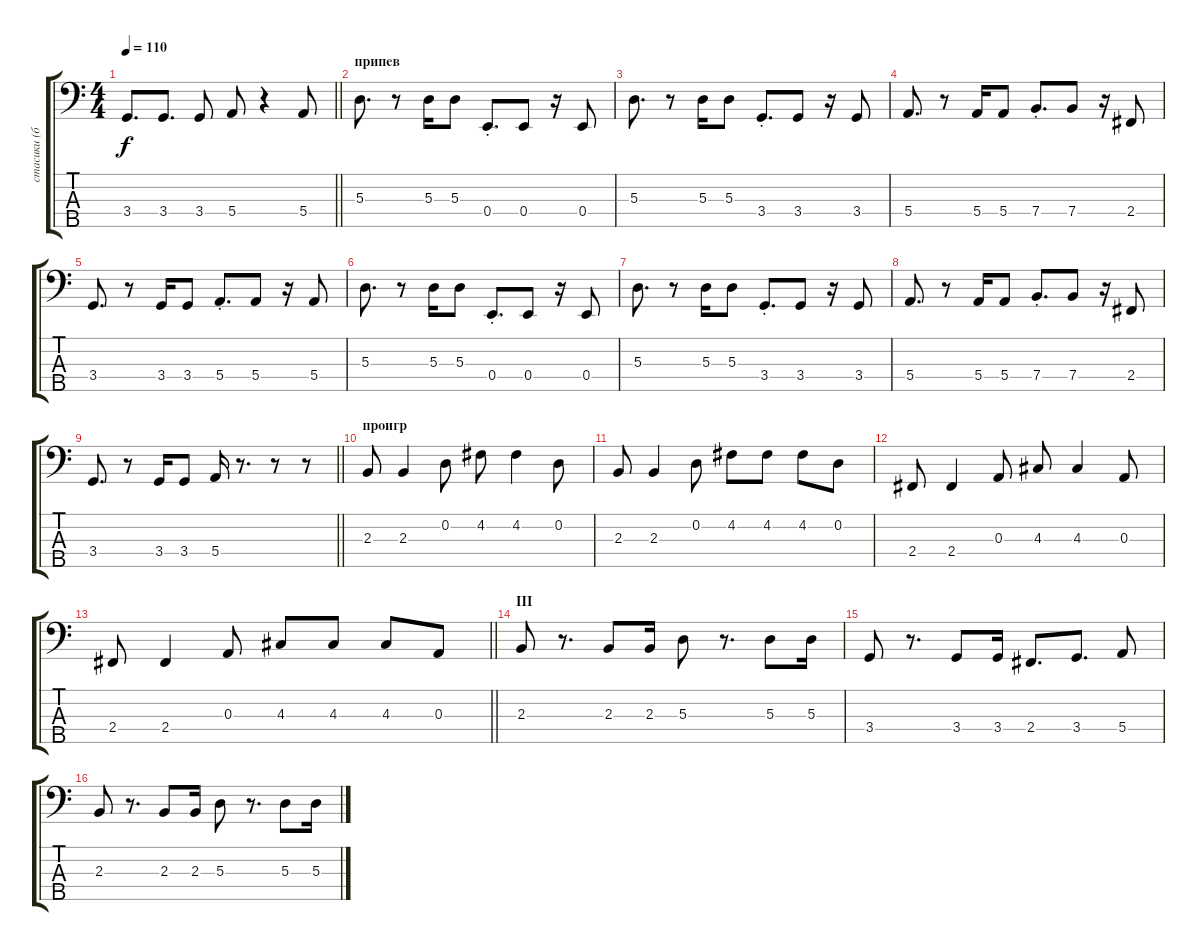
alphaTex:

\track ("стасики (басы)" "стасики (б") {instrument electricbassfinger}
\staff {score tabs}
\tuning (G2 D2 A1 E1 B0) {hide}
\ts (4 4)
\tempo 110
\clef f4
\barLineRight lightlight
\ks c
3.4.8{d dy f} 3.4.8{d} 3.4.8 5.4.8 r.4 5.4.8 |
\section ("" "припев")
5.3.8{d} r.8 5.3.16 5.3.8 0.4{st}.8{d} 0.4.8 r.16 0.4.8 |
5.3.8{d} r.8 5.3.16 5.3.8 3.4{st}.8{d} 3.4.8 r.16 3.4.8 |
5.4.8{d} r.8 5.4.16 5.4.8 7.4{st}.8{d} 7.4.8 r.16 2.4.8 |
3.4.8{d} r.8 3.4.16 3.4.8 5.4{st}.8{d} 5.4.8 r.16 5.4.8 |
5.3.8{d} r.8 5.3.16 5.3.8 0.4{st}.8{d} 0.4.8 r.16 0.4.8 |
5.3.8{d} r.8 5.3.16 5.3.8 3.4{st}.8{d} 3.4.8 r.16 3.4.8 |
5.4.8{d} r.8 5.4.16 5.4.8 7.4{st}.8{d} 7.4.8 r.16 2.4.8 |
\barLineRight lightlight
3.4.8{d} r.8 3.4.16 3.4.8 5.4.16 r.8{d} r.8 r.8 |
\section ("" "проигр")
2.3.8 2.3.4 0.2.8 4.2.8 4.2.4 0.2.8 |
2.3.8 2.3.4 0.2.8 4.2.8 4.2.8 4.2.8 0.2.8 |
2.4.8 2.4.4 0.3.8 4.3.8 4.3.4 0.3.8 |
\barLineRight lightlight
2.4.8 2.4.4 0.3.8 4.3.8 4.3.8 4.3.8 0.3.8 |
\section ("" "III")
2.3.8 r.8{d} 2.3.8 2.3.16 5.3.8 r.8{d} 5.3.8 5.3.16 |
3.4.8 r.8{d} 3.4.8 3.4.16 2.4.8{d} 3.4.8{d} 5.4.8 |
2.3.8 r.8{d} 2.3.8 2.3.16 5.3.8 r.8{d} 5.3.8 5.3.16
